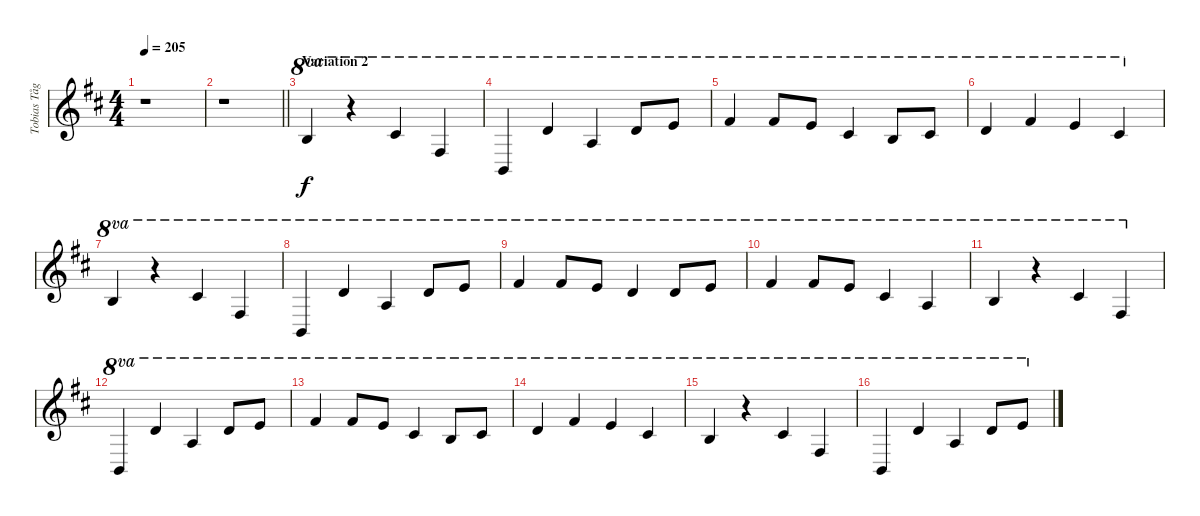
\track ("Tobias Tåg (session musician)" "Tobias Tåg") {instrument piccolo}
\staff {score}
\tuning (E4 B3 G3 D3 A2 E2) {hide}
\ts (4 4)
\tempo 205
\clef g2
\ks bminor
r.1{dy f} |
\barLineRight lightlight
r.1 |
\section ("" "Variation 2")
7.1.4{ot 8va volume 8} r.4{ot 8va} 9.1.4{ot 8va} 7.2.4{ot 8va} |
0.2.4{ot 8va} 10.1.4{ot 8va} 10.2.4{ot 8va} 10.1.8{ot 8va} 12.1.8{ot 8va} |
14.1.4{ot 8va} 14.1.8{ot 8va} 12.1.8{ot 8va} 14.2.4{ot 8va} 12.2.8{ot 8va} 14.2.8{ot 8va} |
15.2.4{ot 8va} 14.1.4{ot 8va} 12.1.4{ot 8va} 14.2.4{ot 8va} |
12.2.4{ot 8va} r.4{ot 8va} 14.2.4{ot 8va} 11.3.4{ot 8va} |
9.4.4{ot 8va} 10.1.4{ot 8va} 10.2.4{ot 8va} 10.1.8{ot 8va} 12.1.8{ot 8va} |
14.1.4{ot 8va} 14.1.8{ot 8va} 12.1.8{ot 8va} 10.1.4{ot 8va} 10.1.8{ot 8va} 12.1.8{ot 8va} |
14.1.4{ot 8va} 14.1.8{ot 8va} 12.1.8{ot 8va} 14.2.4{ot 8va} 14.3.4{ot 8va} |
12.2.4{ot 8va} r.4{ot 8va} 14.2.4{ot 8va} 11.3.4{ot 8va} |
9.4.4{ot 8va} 10.1.4{ot 8va} 10.2.4{ot 8va} 10.1.8{ot 8va} 12.1.8{ot 8va} |
14.1.4{ot 8va} 14.1.8{ot 8va} 12.1.8{ot 8va} 14.2.4{ot 8va} 12.2.8{ot 8va} 14.2.8{ot 8va} |
15.2.4{ot 8va} 14.1.4{ot 8va} 12.1.4{ot 8va} 14.2.4{ot 8va} |
12.2.4{ot 8va} r.4{ot 8va} 14.2.4{ot 8va} 11.3.4{ot 8va} |
9.4.4{ot 8va} 10.1.4{ot 8va} 10.2.4{ot 8va} 10.1.8{ot 8va} 12.1.8{ot 8va}
